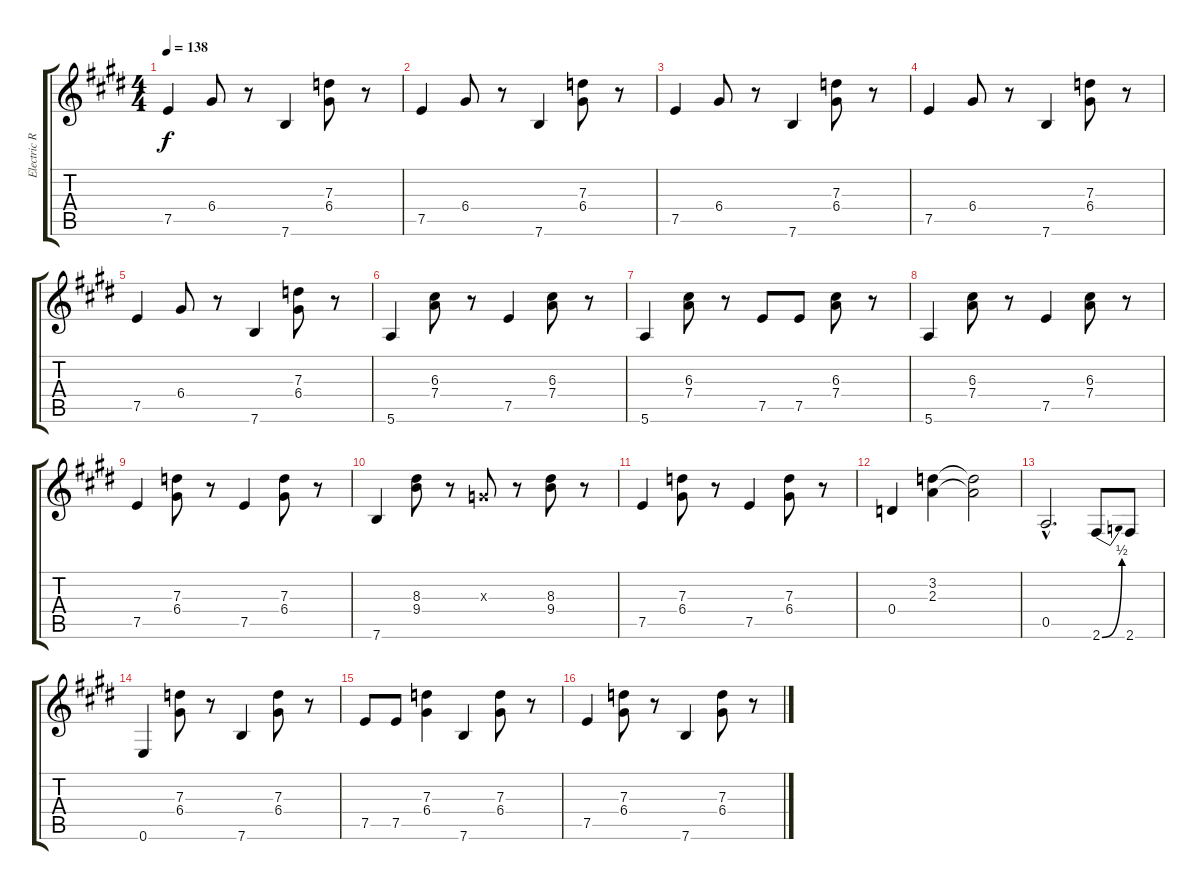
\track ("Electric Rhythm guitar" "Electric R") {instrument electricguitarclean}
\staff {score tabs}
\tuning (E4 B3 G3 D3 A2 E2) {hide}
\ts (4 4)
\tempo 138
\clef g2
\ks e
7.5.4{dy f} 6.4.8 r.8 7.6.4 (7.3 6.4).8 r.8 |
7.5.4 6.4.8 r.8 7.6.4 (7.3 6.4).8 r.8 |
7.5.4 6.4.8 r.8 7.6.4 (7.3 6.4).8 r.8 |
7.5.4 6.4.8 r.8 7.6.4 (7.3 6.4).8 r.8 |
7.5.4 6.4.8 r.8 7.6.4 (7.3 6.4).8 r.8 |
5.6.4 (6.3 7.4).8 r.8 7.5.4 (6.3 7.4).8 r.8 |
5.6.4 (6.3 7.4).8 r.8 7.5.8 7.5.8 (6.3 7.4).8 r.8 |
5.6.4 (6.3 7.4).8 r.8 7.5.4 (6.3 7.4).8 r.8 |
7.5.4 (7.3 6.4).8 r.8 7.5.4 (7.3 6.4).8 r.8 |
7.6.4 (8.3 9.4).8 r.8 0.3{x}.8 r.8 (8.3 9.4).8 r.8 |
7.5.4 (7.3 6.4).8 r.8 7.5.4 (7.3 6.4).8 r.8 |
0.4.4 (3.2 2.3).4 (3.2{t} 2.3{t}).2 |
0.5{hac}.2{d} 2.6{be (bend 0 0 60 2)}.8 2.6.8 |
0.6.4 (7.3 6.4).8 r.8 7.6.4 (7.3 6.4).8 r.8 |
7.5.8 7.5.8 (7.3 6.4).4 7.6.4 (7.3 6.4).8 r.8 |
7.5.4 (7.3 6.4).8 r.8 7.6.4 (7.3 6.4).8 r.8
